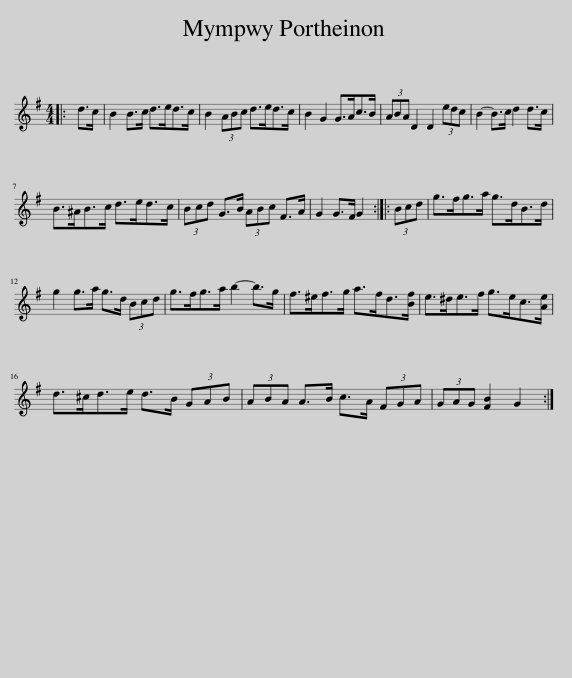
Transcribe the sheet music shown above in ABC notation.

X:1
L:1/8
M:4/4
I:linebreak $
K:G
V:1 treble
V:1
|: d>c | B2 B>c d>ed>c | B2 (3ABc d>ed>c | B2 G2 G>Ac>B | (3ABA D2 D2 (3edc | %5
 B2- B>c d2 d>c |$ B>^AB>c d>ed>c | (3Bcd G>B (3ABc F>A | G2 G>F G2 :: (3Bcd | %10
 g>fg>a g>dB>d |$ g2 g>a g>d (3Bcd | g>fg>a b2- b>g | f>^ef>g a>fd>[Bf] | e>^de>f g>ec>[Ae] |$ %15
 d>^cd>e d>B (3GAB | (3ABA A>B c>A (3FGA | (3GAG [FB]2 G2 :| %18
